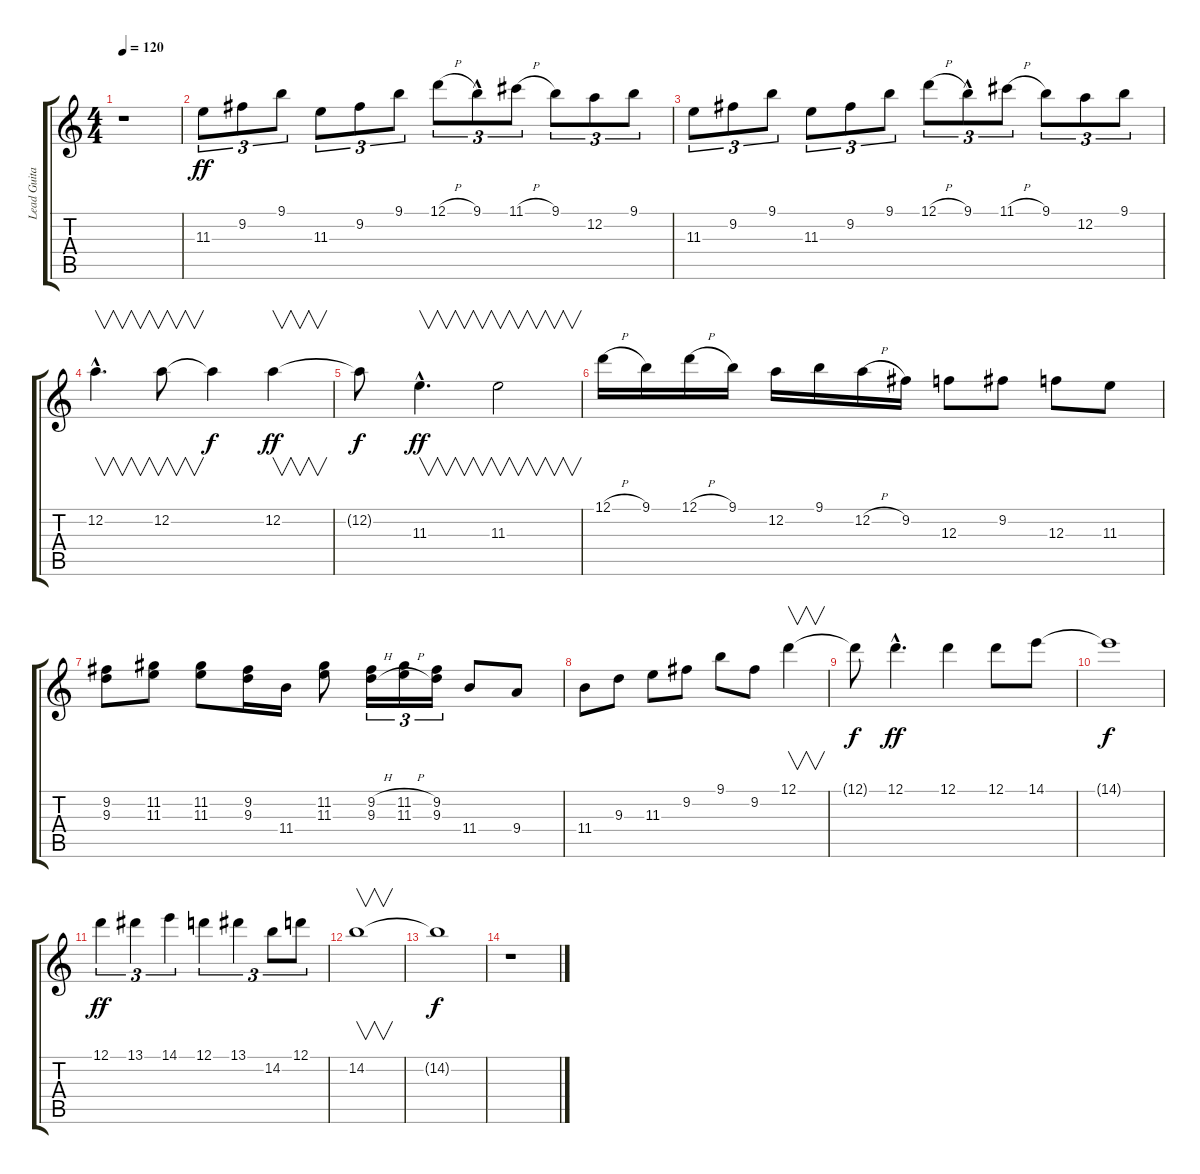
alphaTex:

\track ("Lead Guitar" "Lead Guita") {instrument distortionguitar}
\staff {score tabs}
\tuning (D4 A3 F3 C3 G2 D2) {hide}
\ts (4 4)
\tempo 120
\clef g2
\ks c
r.1{dy ff} |
11.3.8{tu (3 2)} 9.2.8{tu (3 2)} 9.1.8{tu (3 2)} 11.3.8{tu (3 2)} 9.2.8{tu (3 2)} 9.1.8{tu (3 2)} 12.1{h}.8{tu (3 2)} 9.1{hac}.8{tu (3 2)} 11.1{h}.8{tu (3 2)} 9.1.8{tu (3 2)} 12.2.8{tu (3 2)} 9.1.8{tu (3 2)} |
11.3.8{tu (3 2)} 9.2.8{tu (3 2)} 9.1.8{tu (3 2)} 11.3.8{tu (3 2)} 9.2.8{tu (3 2)} 9.1.8{tu (3 2)} 12.1{h}.8{tu (3 2)} 9.1{hac}.8{tu (3 2)} 11.1{h}.8{tu (3 2)} 9.1.8{tu (3 2)} 12.2.8{tu (3 2)} 9.1.8{tu (3 2)} |
12.2{hac}.4{v d} 12.2.8{v} 12.2{t}.4{dy f} 12.2.4{v dy ff} |
12.2{t}.8{dy f} 11.3{hac}.4{v d dy ff} 11.3.2{v} |
12.1{h}.16 9.1.16 12.1{h}.16 9.1.16 12.2.16 9.1.16 12.2{h}.16 9.2.16 12.3.8 9.2.8 12.3.8 11.3.8 |
(9.2 9.3).8 (11.2 11.3).8 (11.2 11.3).8 (9.2 9.3).16 11.4.16 (11.2 11.3).8 (9.2{h} 9.3{h}).16{tu (3 2)} (11.2{h} 11.3{h}).16{tu (3 2)} (9.2 9.3).16{tu (3 2)} 11.4.8 9.4.8 |
11.4.8 9.3.8 11.3.8 9.2.8 9.1.8 9.2.8 12.1.4{v} |
12.1{t}.8{dy f} 12.1{hac}.4{d dy ff} 12.1.4 12.1.8 14.1.8 |
14.1{t}.1{dy f} |
12.1.4{tu (3 2) dy ff} 13.1.4{tu (3 2)} 14.1.4{tu (3 2)} 12.1.4{tu (3 2)} 13.1.4{tu (3 2)} 14.2.8{tu (3 2)} 12.1.8{tu (3 2)} |
14.2.1{v} |
14.2{t}.1{dy f} |
r.1
